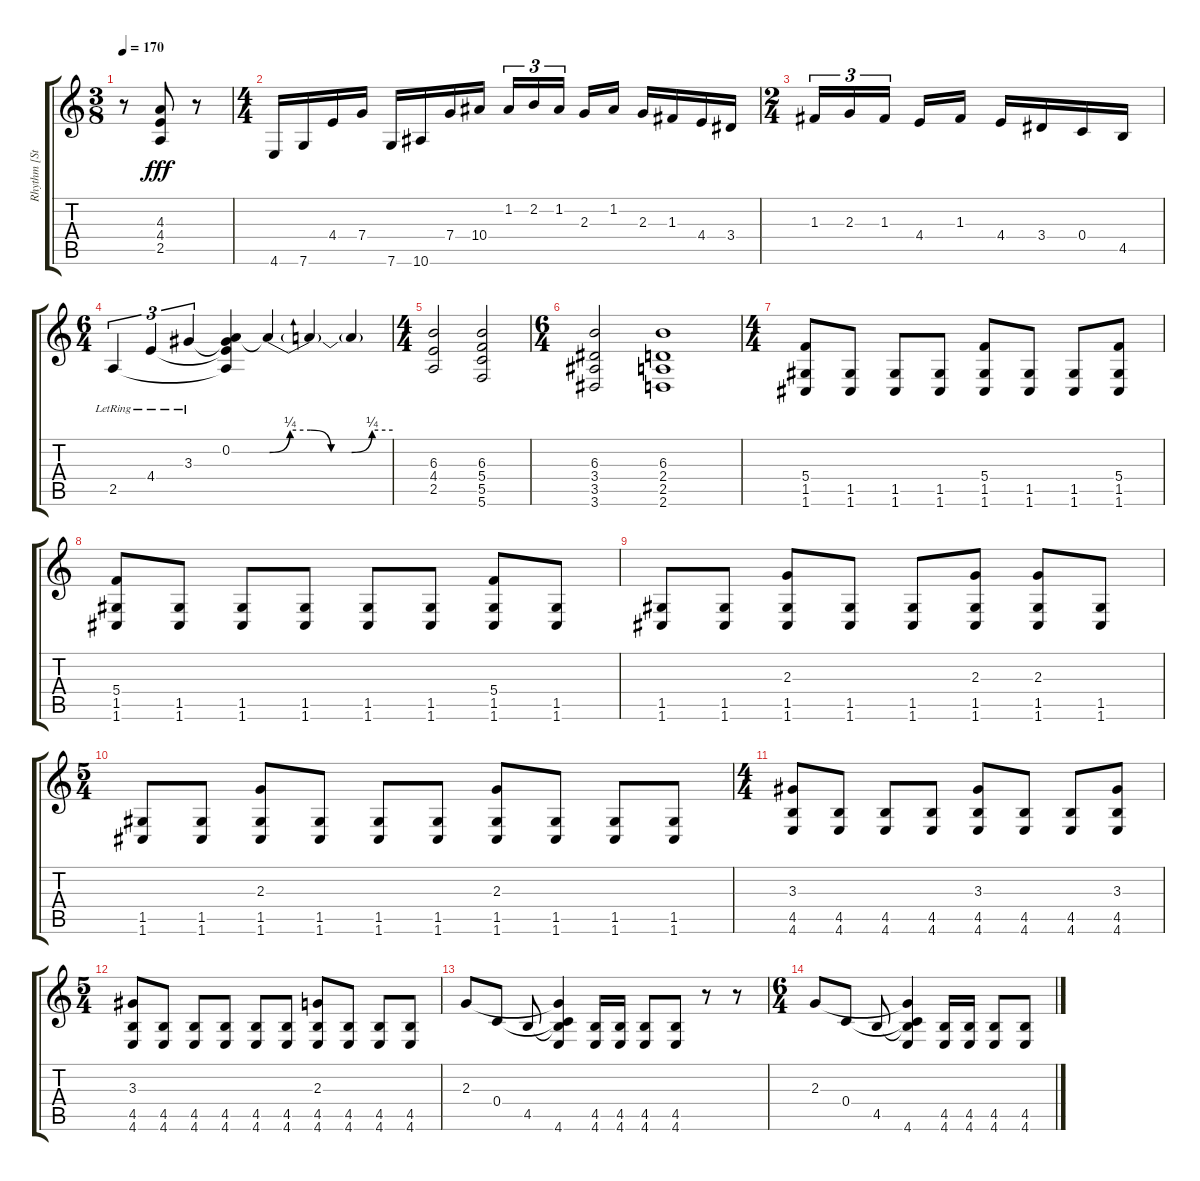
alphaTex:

\track ("Rhythm [Steve Jones]" "Rhythm [St") {instrument distortionguitar}
\staff {score tabs}
\tuning (D4 A3 F3 C3 G2 C2) {hide}
\ts (3 8)
\tempo 170
\clef g2
\ks c
r.8{dy fff} (4.3 4.4 2.5).8 r.8 |
\ts (4 4)
4.6.16 7.6.16 4.4.16 7.4.16 7.6.16 10.6.16 7.4.16 10.4.16 1.2.16{tu (3 2)} 2.2.16{tu (3 2)} 1.2.16{tu (3 2) beam splitsecondary} 2.3.16 1.2.16 2.3.16 1.3.16 4.4.16 3.4.16 |
\ts (2 4)
1.3.16{tu (3 2)} 2.3.16{tu (3 2)} 1.3.16{tu (3 2) beam splitsecondary} 4.4.16 1.3.16 4.4.16 3.4.16 0.4.16 4.5.16 |
\ts (6 4)
2.5{lr}.4{tu (3 2)} 4.4{lr}.4{tu (3 2)} 3.3{lr}.4{tu (3 2)} (0.2 3.3{t} 4.4{t} 2.5{t}).4 0.2{be (custom 0 0 10 1 20 1 30 0 40 0 50 1 60 1) t}.4 0.2{t}.4 0.2{t}.4 |
\ts (4 4)
(6.3 4.4 2.5).2 (6.3 5.4 5.5 5.6).2 |
\ts (6 4)
(6.3 3.4 3.5 3.6).2 (6.3 2.4 2.5 2.6).1 |
\ts (4 4)
(5.4 1.5 1.6).8 (1.5 1.6).8 (1.5 1.6).8 (1.5 1.6).8 (5.4 1.5 1.6).8 (1.5 1.6).8 (1.5 1.6).8 (5.4 1.5 1.6).8 |
(5.4 1.5 1.6).8 (1.5 1.6).8 (1.5 1.6).8 (1.5 1.6).8 (1.5 1.6).8 (1.5 1.6).8 (5.4 1.5 1.6).8 (1.5 1.6).8 |
(1.5 1.6).8 (1.5 1.6).8 (2.3 1.5 1.6).8 (1.5 1.6).8 (1.5 1.6).8 (2.3 1.5 1.6).8 (2.3 1.5 1.6).8 (1.5 1.6).8 |
\ts (5 4)
(1.5 1.6).8 (1.5 1.6).8 (2.3 1.5 1.6).8 (1.5 1.6).8 (1.5 1.6).8 (1.5 1.6).8 (2.3 1.5 1.6).8 (1.5 1.6).8 (1.5 1.6).8 (1.5 1.6).8 |
\ts (4 4)
(3.3 4.5 4.6).8 (4.5 4.6).8 (4.5 4.6).8 (4.5 4.6).8 (3.3 4.5 4.6).8 (4.5 4.6).8 (4.5 4.6).8 (3.3 4.5 4.6).8 |
\ts (5 4)
(3.3 4.5 4.6).8 (4.5 4.6).8 (4.5 4.6).8 (4.5 4.6).8 (4.5 4.6).8 (4.5 4.6).8 (2.3 4.5 4.6).8 (4.5 4.6).8 (4.5 4.6).8 (4.5 4.6).8 |
2.3.8 0.4.8 4.5.8 (2.3{t} 0.4{t} 4.5{t} 4.6).4 (4.5 4.6).16 (4.5 4.6).16 (4.5 4.6).8 (4.5 4.6).8 r.8 r.8 |
\ts (6 4)
2.3.8 0.4.8 4.5.8 (2.3{t} 0.4{t} 4.5{t} 4.6).4 (4.5 4.6).16 (4.5 4.6).16 (4.5 4.6).8 (4.5 4.6).8
